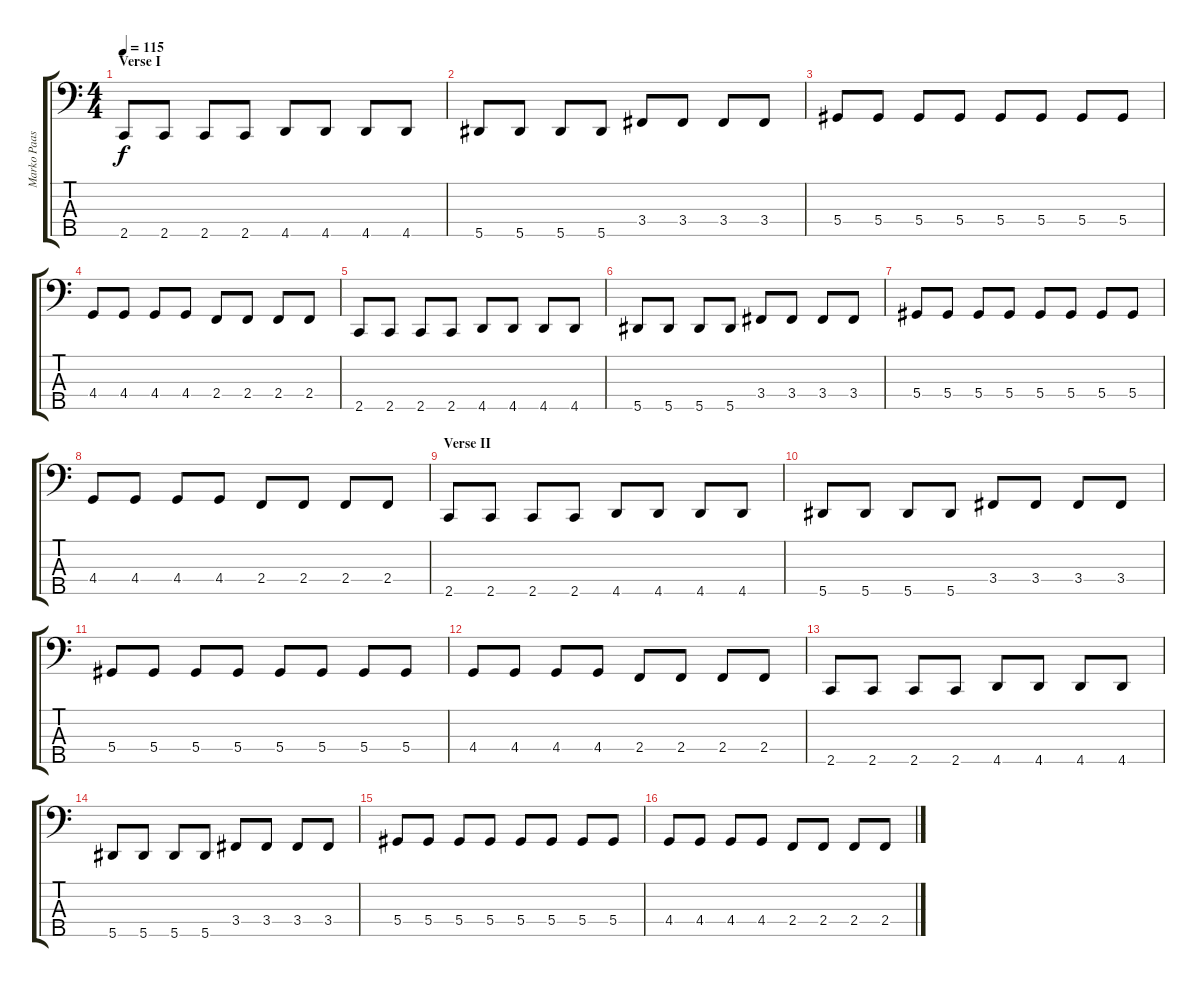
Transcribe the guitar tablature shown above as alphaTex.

\track ("Marko Paasikoski - Bass" "Marko Paas") {instrument electricbasspick}
\staff {score tabs}
\tuning (Gb2 Db2 Ab1 Eb1 Bb0) {hide}
\ts (4 4)
\section ("" "Verse I")
\tempo 115
\clef f4
\ks c
2.5.8{dy f instrument electricbasspick} 2.5.8 2.5.8 2.5.8 4.5.8 4.5.8 4.5.8 4.5.8 |
5.5.8 5.5.8 5.5.8 5.5.8 3.4.8 3.4.8 3.4.8 3.4.8 |
5.4.8 5.4.8 5.4.8 5.4.8 5.4.8 5.4.8 5.4.8 5.4.8 |
4.4.8 4.4.8 4.4.8 4.4.8 2.4.8 2.4.8 2.4.8 2.4.8 |
2.5.8 2.5.8 2.5.8 2.5.8 4.5.8 4.5.8 4.5.8 4.5.8 |
5.5.8 5.5.8 5.5.8 5.5.8 3.4.8 3.4.8 3.4.8 3.4.8 |
5.4.8 5.4.8 5.4.8 5.4.8 5.4.8 5.4.8 5.4.8 5.4.8 |
4.4.8 4.4.8 4.4.8 4.4.8 2.4.8 2.4.8 2.4.8 2.4.8 |
\section ("" "Verse II")
2.5.8 2.5.8 2.5.8 2.5.8 4.5.8 4.5.8 4.5.8 4.5.8 |
5.5.8 5.5.8 5.5.8 5.5.8 3.4.8 3.4.8 3.4.8 3.4.8 |
5.4.8 5.4.8 5.4.8 5.4.8 5.4.8 5.4.8 5.4.8 5.4.8 |
4.4.8 4.4.8 4.4.8 4.4.8 2.4.8 2.4.8 2.4.8 2.4.8 |
2.5.8 2.5.8 2.5.8 2.5.8 4.5.8 4.5.8 4.5.8 4.5.8 |
5.5.8 5.5.8 5.5.8 5.5.8 3.4.8 3.4.8 3.4.8 3.4.8 |
5.4.8 5.4.8 5.4.8 5.4.8 5.4.8 5.4.8 5.4.8 5.4.8 |
4.4.8 4.4.8 4.4.8 4.4.8 2.4.8 2.4.8 2.4.8 2.4.8
